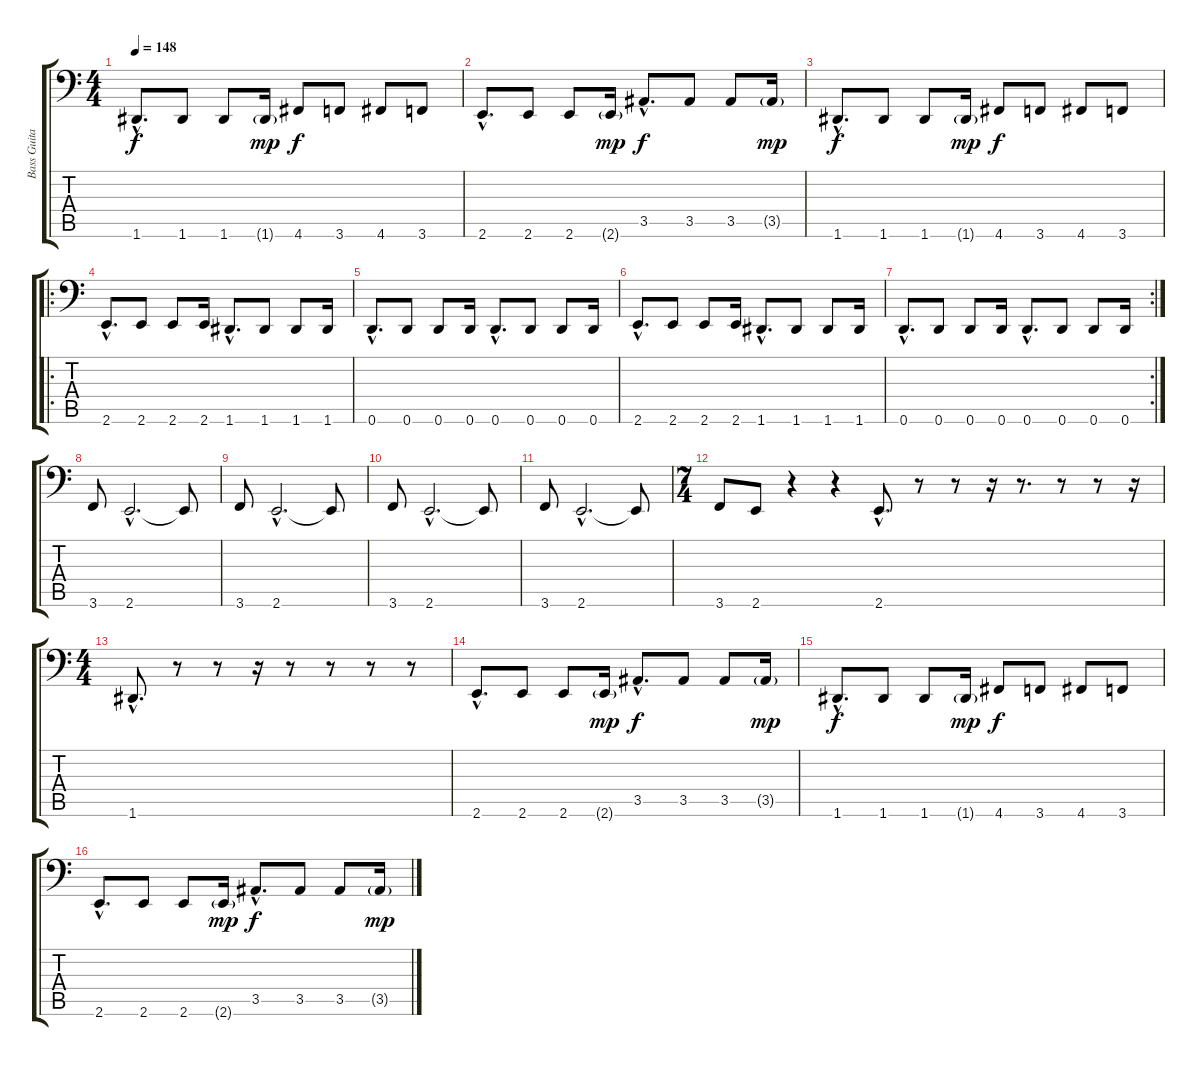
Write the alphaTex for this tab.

\track ("Bass Guitar" "Bass Guita") {instrument electricbassfinger}
\staff {score tabs}
\tuning (D3 A2 F2 C2 G1 D1) {hide}
\ts (4 4)
\tempo 148
\clef f4
\ks c
1.6{hac}.8{d dy f} 1.6.8 1.6.8 1.6{g}.16{dy mp} 4.6.8{dy f} 3.6.8 4.6.8 3.6.8 |
2.6{hac}.8{d} 2.6.8 2.6.8 2.6{g}.16{dy mp} 3.5{hac}.8{d dy f} 3.5.8 3.5.8 3.5{g}.16{dy mp} |
1.6{hac}.8{d dy f} 1.6.8 1.6.8 1.6{g}.16{dy mp} 4.6.8{dy f} 3.6.8 4.6.8 3.6.8 |
\ro
2.6{hac}.8{d} 2.6.8 2.6.8 2.6.16 1.6{hac}.8{d} 1.6.8 1.6.8 1.6.16 |
0.6{hac}.8{d} 0.6.8 0.6.8 0.6.16 0.6{hac}.8{d} 0.6.8 0.6.8 0.6.16 |
2.6{hac}.8{d} 2.6.8 2.6.8 2.6.16 1.6{hac}.8{d} 1.6.8 1.6.8 1.6.16 |
\rc 2
0.6{hac}.8{d} 0.6.8 0.6.8 0.6.16 0.6{hac}.8{d} 0.6.8 0.6.8 0.6.16 |
3.6.8 2.6{hac}.2{d} 2.6{t}.8 |
3.6.8 2.6{hac}.2{d} 2.6{t}.8 |
3.6.8 2.6{hac}.2{d} 2.6{t}.8 |
3.6.8 2.6{hac}.2{d} 2.6{t}.8 |
\ts (7 4)
3.6.8 2.6.8 r.4 r.4 2.6{hac}.8{d} r.8 r.8 r.16 r.8{d} r.8 r.8 r.16 |
\ts (4 4)
1.6{hac}.8{d} r.8 r.8 r.16 r.8 r.8 r.8 r.8 |
2.6{hac}.8{d} 2.6.8 2.6.8 2.6{g}.16{dy mp} 3.5{hac}.8{d dy f} 3.5.8 3.5.8 3.5{g}.16{dy mp} |
1.6{hac}.8{d dy f} 1.6.8 1.6.8 1.6{g}.16{dy mp} 4.6.8{dy f} 3.6.8 4.6.8 3.6.8 |
2.6{hac}.8{d} 2.6.8 2.6.8 2.6{g}.16{dy mp} 3.5{hac}.8{d dy f} 3.5.8 3.5.8 3.5{g}.16{dy mp}
